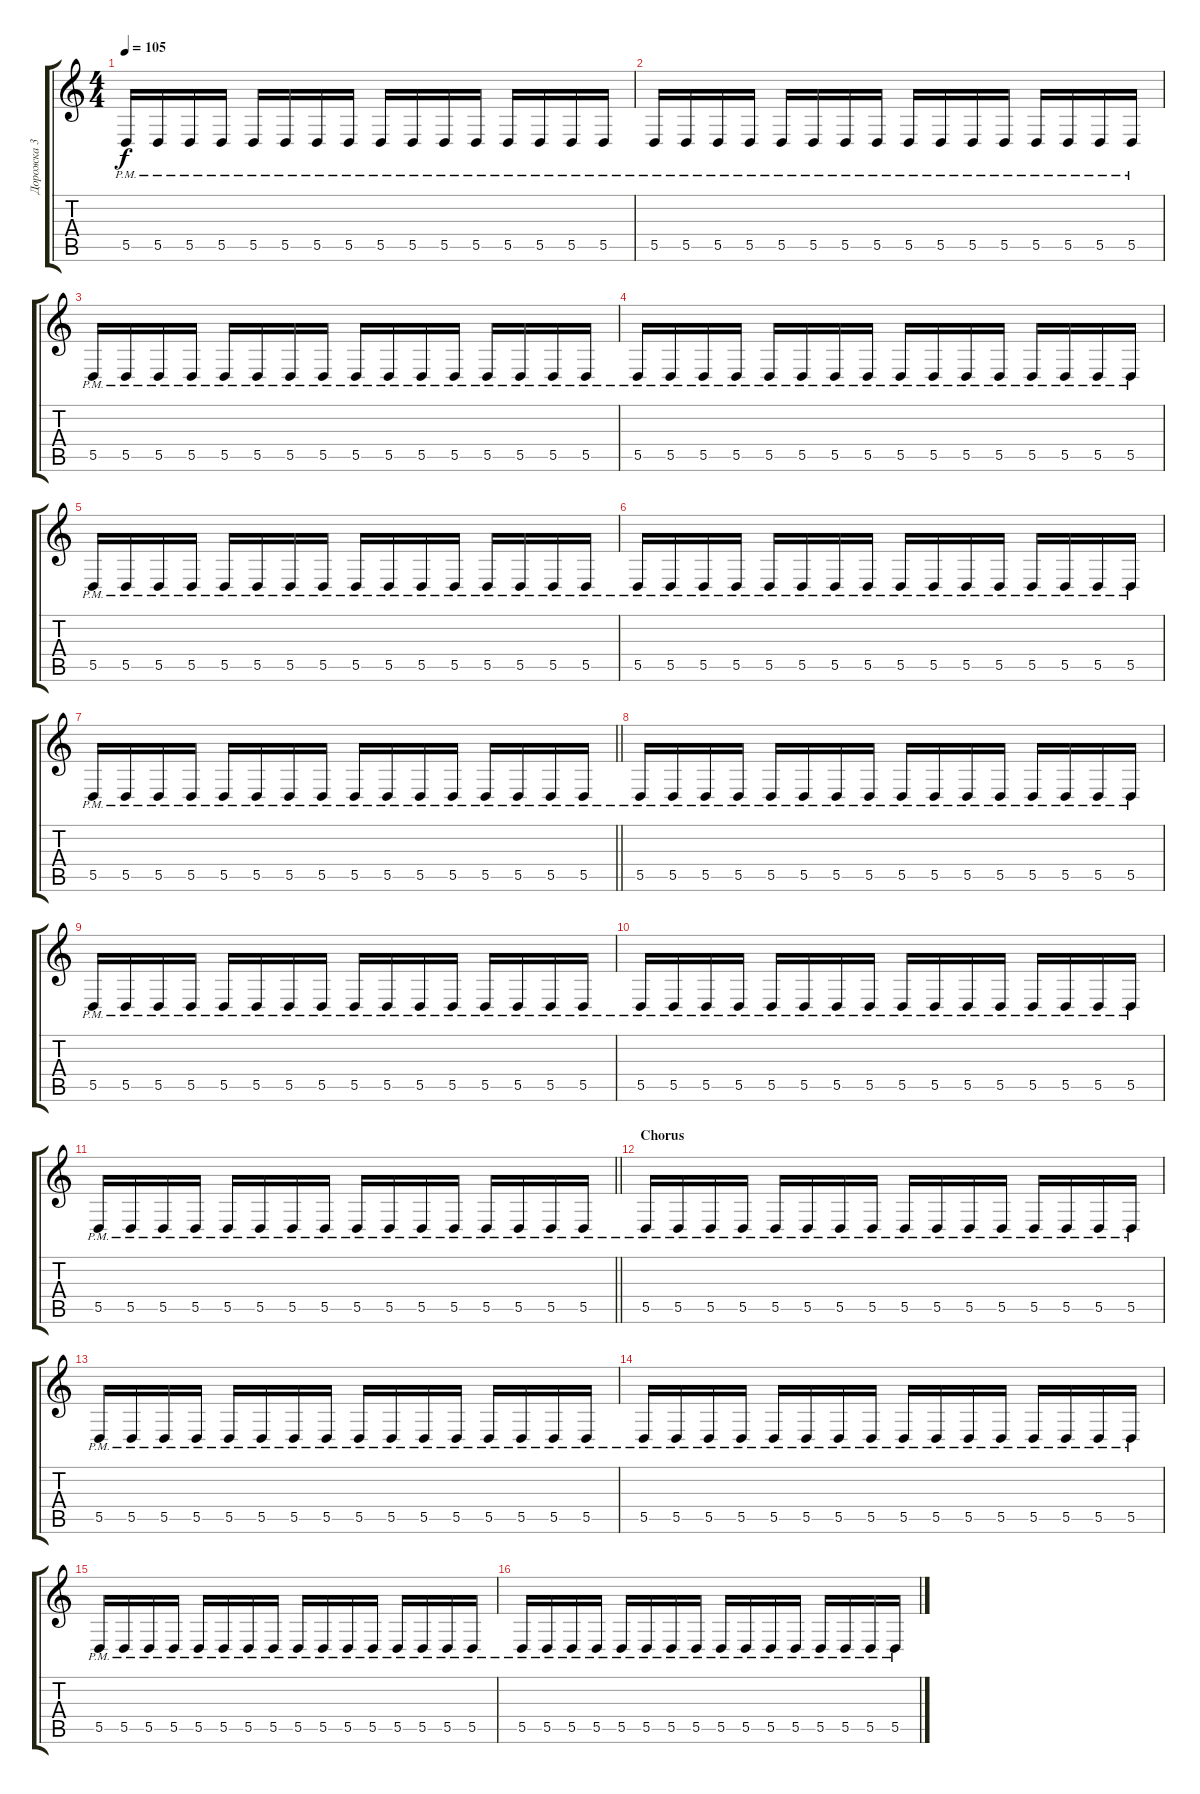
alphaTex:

\track ("Дорожка 3" "Дорожка 3") {instrument lead2sawtooth}
\staff {score tabs}
\tuning (E4 B3 G3 D3 A2 E2) {hide}
\ts (4 4)
\tempo 105
\clef g2
\ks c
5.5{pm}.16{dy f} 5.5{pm}.16 5.5{pm}.16 5.5{pm}.16 5.5{pm}.16 5.5{pm}.16 5.5{pm}.16 5.5{pm}.16 5.5{pm}.16 5.5{pm}.16 5.5{pm}.16 5.5{pm}.16 5.5{pm}.16 5.5{pm}.16 5.5{pm}.16 5.5{pm}.16 |
5.5{pm}.16 5.5{pm}.16 5.5{pm}.16 5.5{pm}.16 5.5{pm}.16 5.5{pm}.16 5.5{pm}.16 5.5{pm}.16 5.5{pm}.16 5.5{pm}.16 5.5{pm}.16 5.5{pm}.16 5.5{pm}.16 5.5{pm}.16 5.5{pm}.16 5.5{pm}.16 |
5.5{pm}.16 5.5{pm}.16 5.5{pm}.16 5.5{pm}.16 5.5{pm}.16 5.5{pm}.16 5.5{pm}.16 5.5{pm}.16 5.5{pm}.16 5.5{pm}.16 5.5{pm}.16 5.5{pm}.16 5.5{pm}.16 5.5{pm}.16 5.5{pm}.16 5.5{pm}.16 |
5.5{pm}.16 5.5{pm}.16 5.5{pm}.16 5.5{pm}.16 5.5{pm}.16 5.5{pm}.16 5.5{pm}.16 5.5{pm}.16 5.5{pm}.16 5.5{pm}.16 5.5{pm}.16 5.5{pm}.16 5.5{pm}.16 5.5{pm}.16 5.5{pm}.16 5.5{pm}.16 |
5.5{pm}.16 5.5{pm}.16 5.5{pm}.16 5.5{pm}.16 5.5{pm}.16 5.5{pm}.16 5.5{pm}.16 5.5{pm}.16 5.5{pm}.16 5.5{pm}.16 5.5{pm}.16 5.5{pm}.16 5.5{pm}.16 5.5{pm}.16 5.5{pm}.16 5.5{pm}.16 |
5.5{pm}.16 5.5{pm}.16 5.5{pm}.16 5.5{pm}.16 5.5{pm}.16 5.5{pm}.16 5.5{pm}.16 5.5{pm}.16 5.5{pm}.16 5.5{pm}.16 5.5{pm}.16 5.5{pm}.16 5.5{pm}.16 5.5{pm}.16 5.5{pm}.16 5.5{pm}.16 |
\barLineRight lightlight
5.5{pm}.16 5.5{pm}.16 5.5{pm}.16 5.5{pm}.16 5.5{pm}.16 5.5{pm}.16 5.5{pm}.16 5.5{pm}.16 5.5{pm}.16 5.5{pm}.16 5.5{pm}.16 5.5{pm}.16 5.5{pm}.16 5.5{pm}.16 5.5{pm}.16 5.5{pm}.16 |
5.5{pm}.16 5.5{pm}.16 5.5{pm}.16 5.5{pm}.16 5.5{pm}.16 5.5{pm}.16 5.5{pm}.16 5.5{pm}.16 5.5{pm}.16 5.5{pm}.16 5.5{pm}.16 5.5{pm}.16 5.5{pm}.16 5.5{pm}.16 5.5{pm}.16 5.5{pm}.16 |
5.5{pm}.16 5.5{pm}.16 5.5{pm}.16 5.5{pm}.16 5.5{pm}.16 5.5{pm}.16 5.5{pm}.16 5.5{pm}.16 5.5{pm}.16 5.5{pm}.16 5.5{pm}.16 5.5{pm}.16 5.5{pm}.16 5.5{pm}.16 5.5{pm}.16 5.5{pm}.16 |
5.5{pm}.16 5.5{pm}.16 5.5{pm}.16 5.5{pm}.16 5.5{pm}.16 5.5{pm}.16 5.5{pm}.16 5.5{pm}.16 5.5{pm}.16 5.5{pm}.16 5.5{pm}.16 5.5{pm}.16 5.5{pm}.16 5.5{pm}.16 5.5{pm}.16 5.5{pm}.16 |
\barLineRight lightlight
5.5{pm}.16 5.5{pm}.16 5.5{pm}.16 5.5{pm}.16 5.5{pm}.16 5.5{pm}.16 5.5{pm}.16 5.5{pm}.16 5.5{pm}.16 5.5{pm}.16 5.5{pm}.16 5.5{pm}.16 5.5{pm}.16 5.5{pm}.16 5.5{pm}.16 5.5{pm}.16 |
\section ("" "Chorus")
5.5{pm}.16 5.5{pm}.16 5.5{pm}.16 5.5{pm}.16 5.5{pm}.16 5.5{pm}.16 5.5{pm}.16 5.5{pm}.16 5.5{pm}.16 5.5{pm}.16 5.5{pm}.16 5.5{pm}.16 5.5{pm}.16 5.5{pm}.16 5.5{pm}.16 5.5{pm}.16 |
5.5{pm}.16 5.5{pm}.16 5.5{pm}.16 5.5{pm}.16 5.5{pm}.16 5.5{pm}.16 5.5{pm}.16 5.5{pm}.16 5.5{pm}.16 5.5{pm}.16 5.5{pm}.16 5.5{pm}.16 5.5{pm}.16 5.5{pm}.16 5.5{pm}.16 5.5{pm}.16 |
5.5{pm}.16 5.5{pm}.16 5.5{pm}.16 5.5{pm}.16 5.5{pm}.16 5.5{pm}.16 5.5{pm}.16 5.5{pm}.16 5.5{pm}.16 5.5{pm}.16 5.5{pm}.16 5.5{pm}.16 5.5{pm}.16 5.5{pm}.16 5.5{pm}.16 5.5{pm}.16 |
5.5{pm}.16 5.5{pm}.16 5.5{pm}.16 5.5{pm}.16 5.5{pm}.16 5.5{pm}.16 5.5{pm}.16 5.5{pm}.16 5.5{pm}.16 5.5{pm}.16 5.5{pm}.16 5.5{pm}.16 5.5{pm}.16 5.5{pm}.16 5.5{pm}.16 5.5{pm}.16 |
5.5{pm}.16 5.5{pm}.16 5.5{pm}.16 5.5{pm}.16 5.5{pm}.16 5.5{pm}.16 5.5{pm}.16 5.5{pm}.16 5.5{pm}.16 5.5{pm}.16 5.5{pm}.16 5.5{pm}.16 5.5{pm}.16 5.5{pm}.16 5.5{pm}.16 5.5{pm}.16
